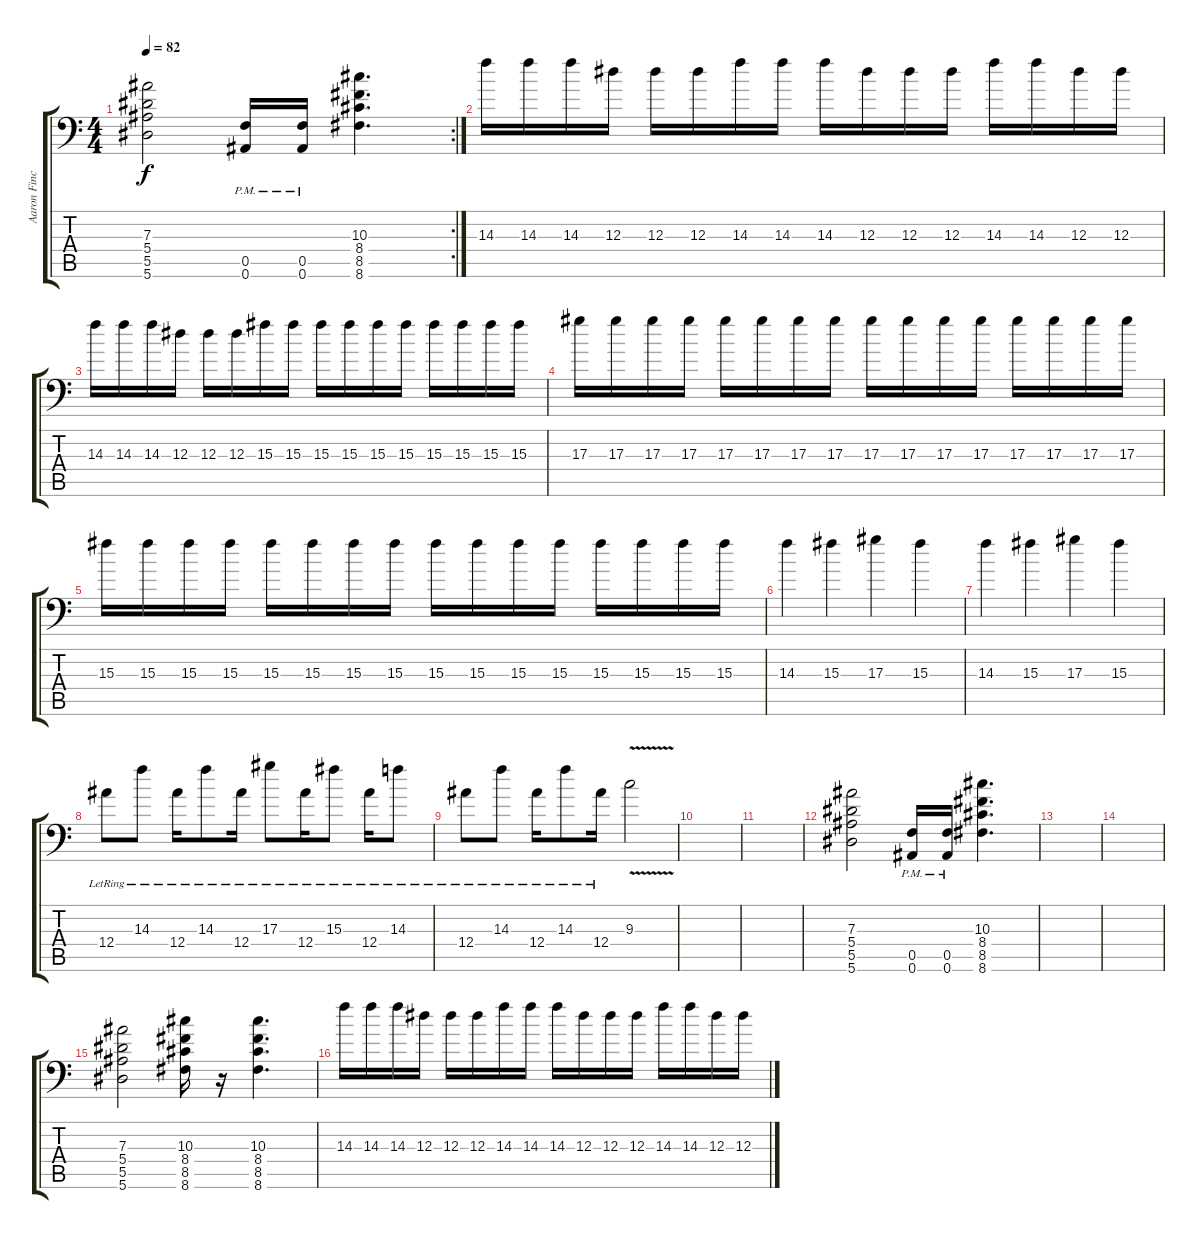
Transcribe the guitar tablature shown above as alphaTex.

\track ("Aaron Fincke Gtr" "Aaron Finc") {instrument distortionguitar}
\staff {score tabs}
\tuning (C4 G3 Eb3 Bb2 F2 Bb1) {hide}
\rc 2
\ts (4 4)
\tempo 82
\clef f4
\ks c
(7.3 5.4 5.5 5.6).2{dy f} (0.5{pm} 0.6{pm}).16 (0.5{pm} 0.6{pm}).16 (10.3 8.4 8.5 8.6).4{d} |
14.3.16 14.3.16 14.3.16 12.3.16 12.3.16 12.3.16 14.3.16 14.3.16 14.3.16 12.3.16 12.3.16 12.3.16 14.3.16 14.3.16 12.3.16 12.3.16 |
14.3.16 14.3.16 14.3.16 12.3.16 12.3.16 12.3.16 15.3.16 15.3.16 15.3.16 15.3.16 15.3.16 15.3.16 15.3.16 15.3.16 15.3.16 15.3.16 |
17.3.16 17.3.16 17.3.16 17.3.16 17.3.16 17.3.16 17.3.16 17.3.16 17.3.16 17.3.16 17.3.16 17.3.16 17.3.16 17.3.16 17.3.16 17.3.16 |
15.3.16 15.3.16 15.3.16 15.3.16 15.3.16 15.3.16 15.3.16 15.3.16 15.3.16 15.3.16 15.3.16 15.3.16 15.3.16 15.3.16 15.3.16 15.3.16 |
14.3.4 15.3.4 17.3.4 15.3.4 |
14.3.4 15.3.4 17.3.4 15.3.4 |
12.4{lr}.8 14.3{lr}.8 12.4{lr}.16 14.3{lr}.8 12.4{lr}.16 17.3{lr}.8 12.4{lr}.16 15.3{lr}.8 12.4{lr}.16 14.3{lr}.8 |
12.4{lr}.8 14.3{lr}.8 12.4{lr}.16 14.3{lr}.8 12.4{lr}.16 9.3{v}.2 |
|
|
(7.3 5.4 5.5 5.6).2 (0.5{pm} 0.6{pm}).16 (0.5{pm} 0.6{pm}).16 (10.3 8.4 8.5 8.6).4{d} |
|
|
(7.3 5.4 5.5 5.6).2 (10.3 8.4 8.5 8.6).16 r.16 (10.3 8.4 8.5 8.6).4{d} |
14.3.16 14.3.16 14.3.16 12.3.16 12.3.16 12.3.16 14.3.16 14.3.16 14.3.16 12.3.16 12.3.16 12.3.16 14.3.16 14.3.16 12.3.16 12.3.16
